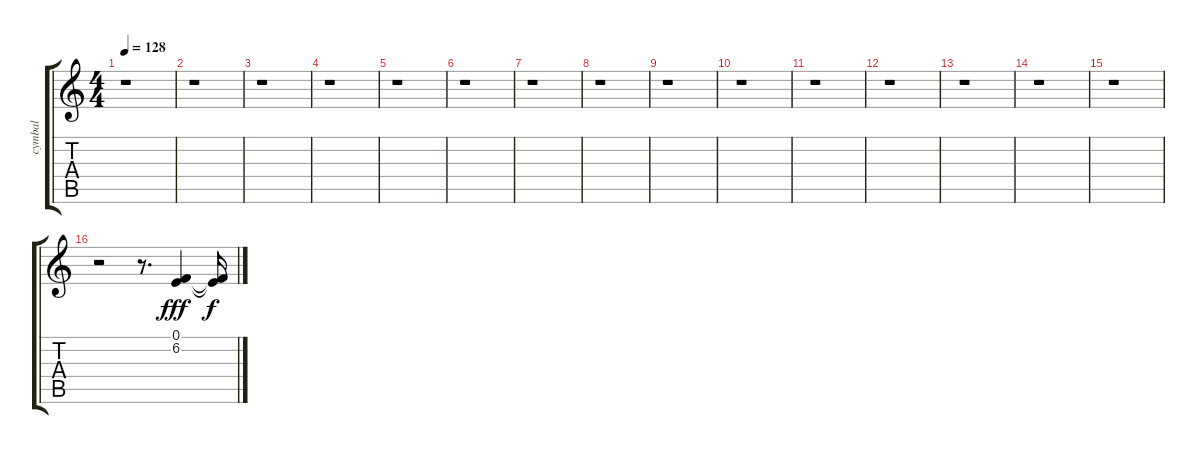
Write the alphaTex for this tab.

\track ("cymbal" "cymbal") {instrument reversecymbal}
\staff {score tabs}
\tuning (E4 B3 G3 D3 A2 E2) {hide}
\ts (4 4)
\tempo 128
\clef g2
\ks c
r.1{dy f} |
r.1 |
r.1 |
r.1 |
r.1 |
r.1 |
r.1 |
r.1 |
r.1 |
r.1 |
r.1 |
r.1 |
r.1 |
r.1 |
r.1 |
r.2 r.8{d} (0.1 6.2).4{dy fff} (0.1{t} 6.2{t}).16{dy f}
